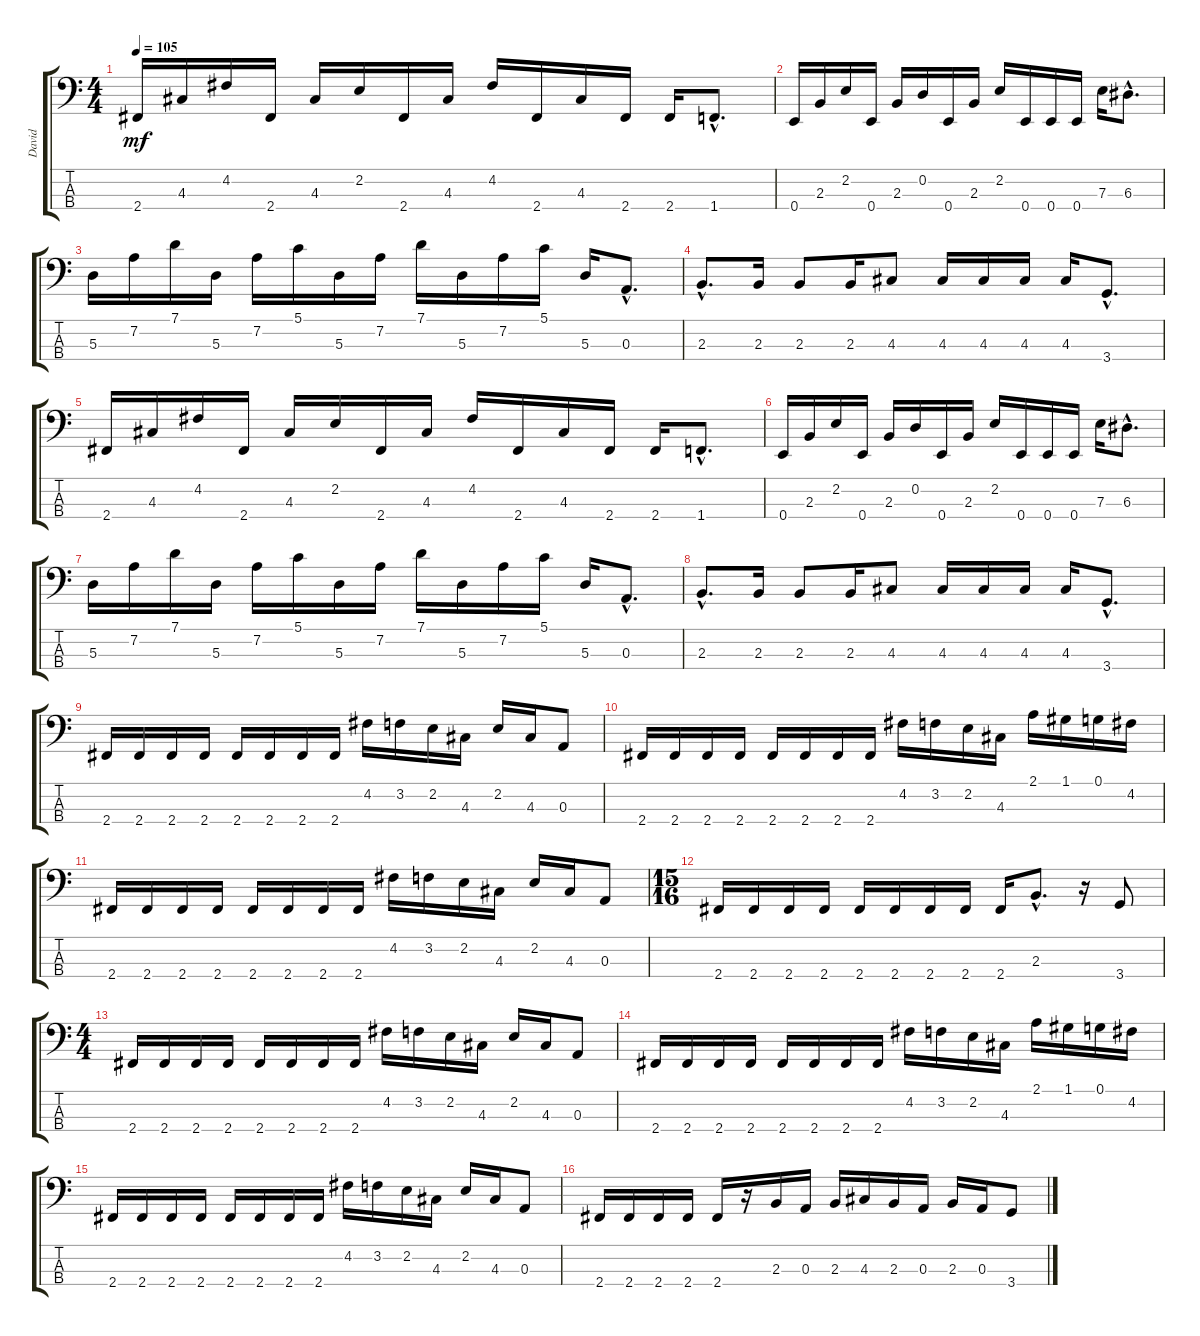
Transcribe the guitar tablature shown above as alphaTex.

\track ("David" "David") {instrument electricbassfinger}
\staff {score tabs}
\tuning (G2 D2 A1 E1) {hide}
\ts (4 4)
\tempo 105
\clef f4
\ks c
2.4.16{dy mf} 4.3.16 4.2.16 2.4.16 4.3.16 2.2.16 2.4.16 4.3.16 4.2.16 2.4.16 4.3.16 2.4.16 2.4.16 1.4{hac}.8{d} |
0.4.16 2.3.16 2.2.16 0.4.16 2.3.16 0.2.16 0.4.16 2.3.16 2.2.16 0.4.16 0.4.16 0.4.16 7.3.16 6.3{hac}.8{d} |
5.3.16 7.2.16 7.1.16 5.3.16 7.2.16 5.1.16 5.3.16 7.2.16 7.1.16 5.3.16 7.2.16 5.1.16 5.3.16 0.3{hac}.8{d} |
2.3{hac}.8{d} 2.3.16 2.3.8 2.3.16 4.3.8 4.3.16 4.3.16 4.3.16 4.3.16 3.4{hac}.8{d} |
2.4.16 4.3.16 4.2.16 2.4.16 4.3.16 2.2.16 2.4.16 4.3.16 4.2.16 2.4.16 4.3.16 2.4.16 2.4.16 1.4{hac}.8{d} |
0.4.16 2.3.16 2.2.16 0.4.16 2.3.16 0.2.16 0.4.16 2.3.16 2.2.16 0.4.16 0.4.16 0.4.16 7.3.16 6.3{hac}.8{d} |
5.3.16 7.2.16 7.1.16 5.3.16 7.2.16 5.1.16 5.3.16 7.2.16 7.1.16 5.3.16 7.2.16 5.1.16 5.3.16 0.3{hac}.8{d} |
2.3{hac}.8{d} 2.3.16 2.3.8 2.3.16 4.3.8 4.3.16 4.3.16 4.3.16 4.3.16 3.4{hac}.8{d} |
2.4.16 2.4.16 2.4.16 2.4.16 2.4.16 2.4.16 2.4.16 2.4.16 4.2.16 3.2.16 2.2.16 4.3.16 2.2.16 4.3.16 0.3.8 |
2.4.16 2.4.16 2.4.16 2.4.16 2.4.16 2.4.16 2.4.16 2.4.16 4.2.16 3.2.16 2.2.16 4.3.16 2.1.16 1.1.16 0.1.16 4.2.16 |
2.4.16 2.4.16 2.4.16 2.4.16 2.4.16 2.4.16 2.4.16 2.4.16 4.2.16 3.2.16 2.2.16 4.3.16 2.2.16 4.3.16 0.3.8 |
\ts (15 16)
2.4.16 2.4.16 2.4.16 2.4.16 2.4.16 2.4.16 2.4.16 2.4.16 2.4.16 2.3{hac}.8{d} r.16 3.4.8 |
\ts (4 4)
2.4.16 2.4.16 2.4.16 2.4.16 2.4.16 2.4.16 2.4.16 2.4.16 4.2.16 3.2.16 2.2.16 4.3.16 2.2.16 4.3.16 0.3.8 |
2.4.16 2.4.16 2.4.16 2.4.16 2.4.16 2.4.16 2.4.16 2.4.16 4.2.16 3.2.16 2.2.16 4.3.16 2.1.16 1.1.16 0.1.16 4.2.16 |
2.4.16 2.4.16 2.4.16 2.4.16 2.4.16 2.4.16 2.4.16 2.4.16 4.2.16 3.2.16 2.2.16 4.3.16 2.2.16 4.3.16 0.3.8 |
2.4.16 2.4.16 2.4.16 2.4.16 2.4.16 r.16 2.3.16 0.3.16 2.3.16 4.3.16 2.3.16 0.3.16 2.3.16 0.3.16 3.4.8
